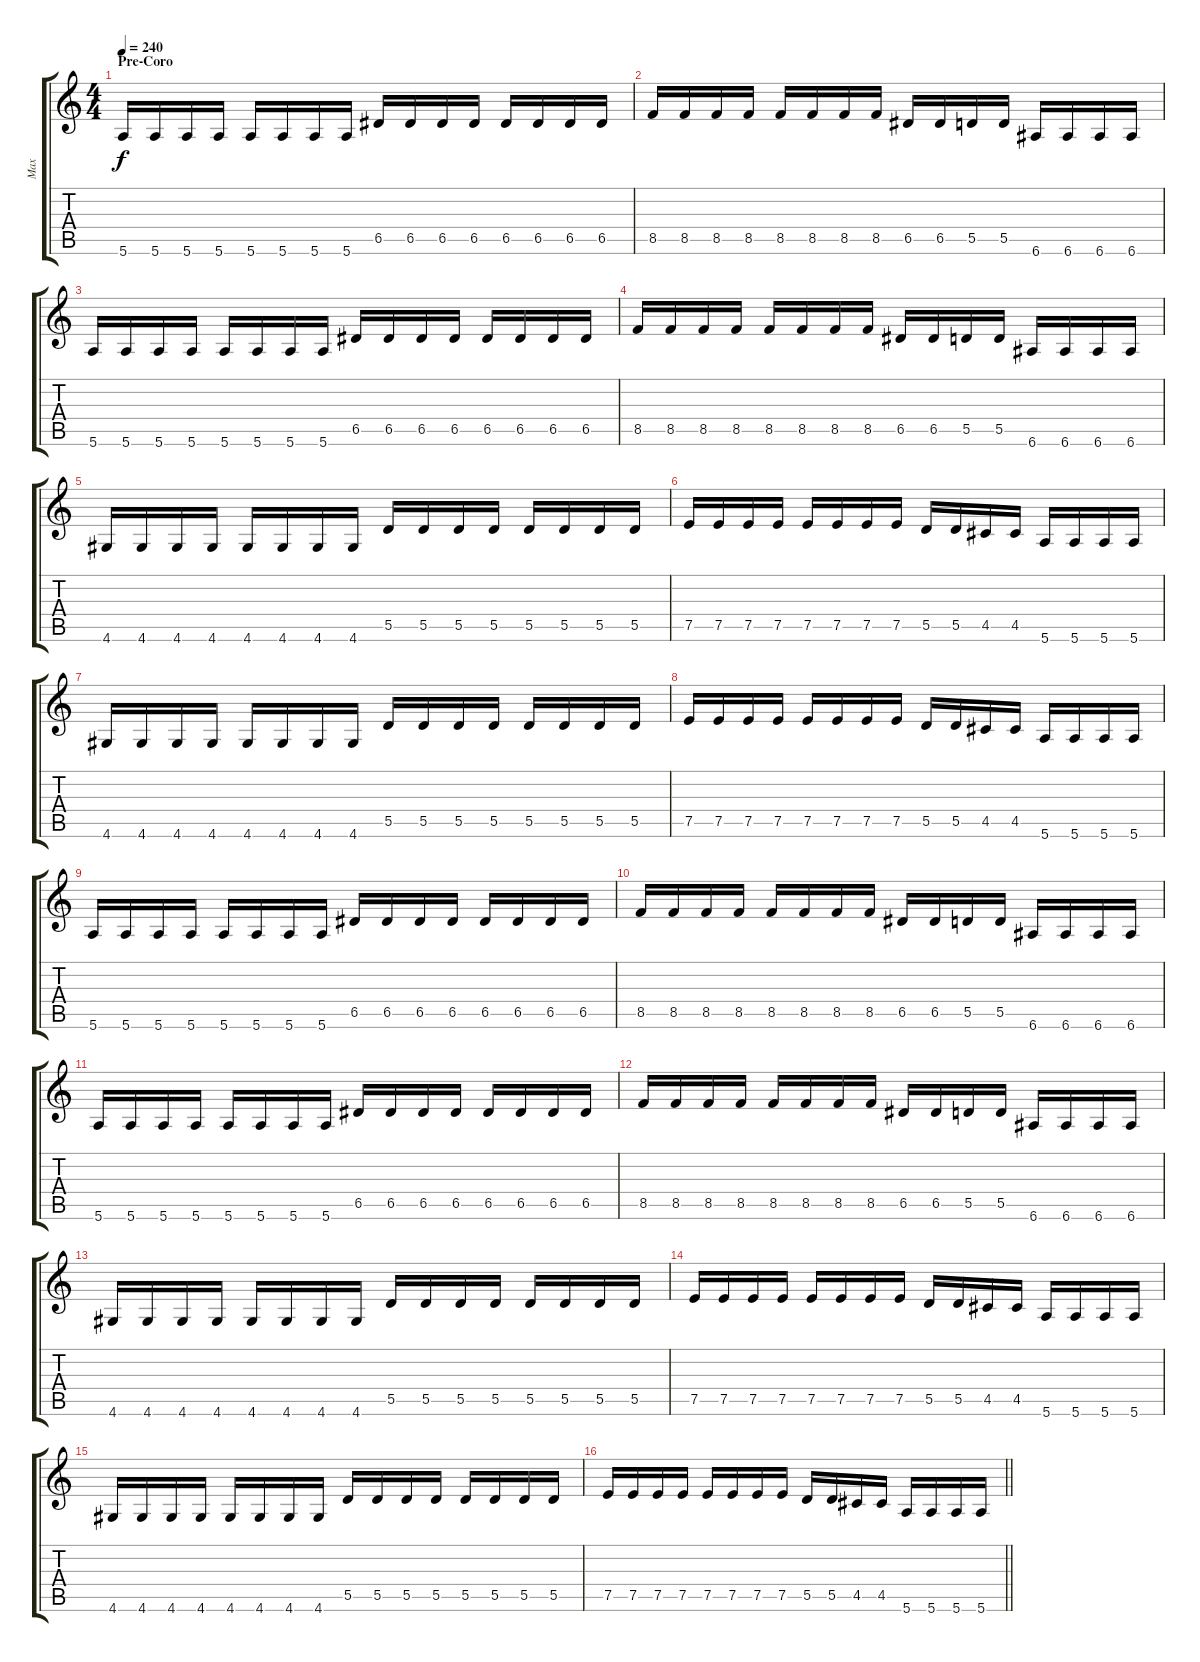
\track ("Max" "Max") {instrument distortionguitar}
\staff {score tabs}
\tuning (E4 B3 G3 D3 A2 E2) {hide}
\ts (4 4)
\section ("" "Pre-Coro")
\tempo 240
\clef g2
\ks c
5.6.16{dy f} 5.6.16 5.6.16 5.6.16 5.6.16 5.6.16 5.6.16 5.6.16 6.5.16 6.5.16 6.5.16 6.5.16 6.5.16 6.5.16 6.5.16 6.5.16 |
8.5.16 8.5.16 8.5.16 8.5.16 8.5.16 8.5.16 8.5.16 8.5.16 6.5.16 6.5.16 5.5.16 5.5.16 6.6.16 6.6.16 6.6.16 6.6.16 |
5.6.16 5.6.16 5.6.16 5.6.16 5.6.16 5.6.16 5.6.16 5.6.16 6.5.16 6.5.16 6.5.16 6.5.16 6.5.16 6.5.16 6.5.16 6.5.16 |
8.5.16 8.5.16 8.5.16 8.5.16 8.5.16 8.5.16 8.5.16 8.5.16 6.5.16 6.5.16 5.5.16 5.5.16 6.6.16 6.6.16 6.6.16 6.6.16 |
4.6.16 4.6.16 4.6.16 4.6.16 4.6.16 4.6.16 4.6.16 4.6.16 5.5.16 5.5.16 5.5.16 5.5.16 5.5.16 5.5.16 5.5.16 5.5.16 |
7.5.16 7.5.16 7.5.16 7.5.16 7.5.16 7.5.16 7.5.16 7.5.16 5.5.16 5.5.16 4.5.16 4.5.16 5.6.16 5.6.16 5.6.16 5.6.16 |
4.6.16 4.6.16 4.6.16 4.6.16 4.6.16 4.6.16 4.6.16 4.6.16 5.5.16 5.5.16 5.5.16 5.5.16 5.5.16 5.5.16 5.5.16 5.5.16 |
7.5.16 7.5.16 7.5.16 7.5.16 7.5.16 7.5.16 7.5.16 7.5.16 5.5.16 5.5.16 4.5.16 4.5.16 5.6.16 5.6.16 5.6.16 5.6.16 |
5.6.16 5.6.16 5.6.16 5.6.16 5.6.16 5.6.16 5.6.16 5.6.16 6.5.16 6.5.16 6.5.16 6.5.16 6.5.16 6.5.16 6.5.16 6.5.16 |
8.5.16 8.5.16 8.5.16 8.5.16 8.5.16 8.5.16 8.5.16 8.5.16 6.5.16 6.5.16 5.5.16 5.5.16 6.6.16 6.6.16 6.6.16 6.6.16 |
5.6.16 5.6.16 5.6.16 5.6.16 5.6.16 5.6.16 5.6.16 5.6.16 6.5.16 6.5.16 6.5.16 6.5.16 6.5.16 6.5.16 6.5.16 6.5.16 |
8.5.16 8.5.16 8.5.16 8.5.16 8.5.16 8.5.16 8.5.16 8.5.16 6.5.16 6.5.16 5.5.16 5.5.16 6.6.16 6.6.16 6.6.16 6.6.16 |
4.6.16 4.6.16 4.6.16 4.6.16 4.6.16 4.6.16 4.6.16 4.6.16 5.5.16 5.5.16 5.5.16 5.5.16 5.5.16 5.5.16 5.5.16 5.5.16 |
7.5.16 7.5.16 7.5.16 7.5.16 7.5.16 7.5.16 7.5.16 7.5.16 5.5.16 5.5.16 4.5.16 4.5.16 5.6.16 5.6.16 5.6.16 5.6.16 |
4.6.16 4.6.16 4.6.16 4.6.16 4.6.16 4.6.16 4.6.16 4.6.16 5.5.16 5.5.16 5.5.16 5.5.16 5.5.16 5.5.16 5.5.16 5.5.16 |
\barLineRight lightlight
7.5.16 7.5.16 7.5.16 7.5.16 7.5.16 7.5.16 7.5.16 7.5.16 5.5.16 5.5.16 4.5.16 4.5.16 5.6.16 5.6.16 5.6.16 5.6.16
